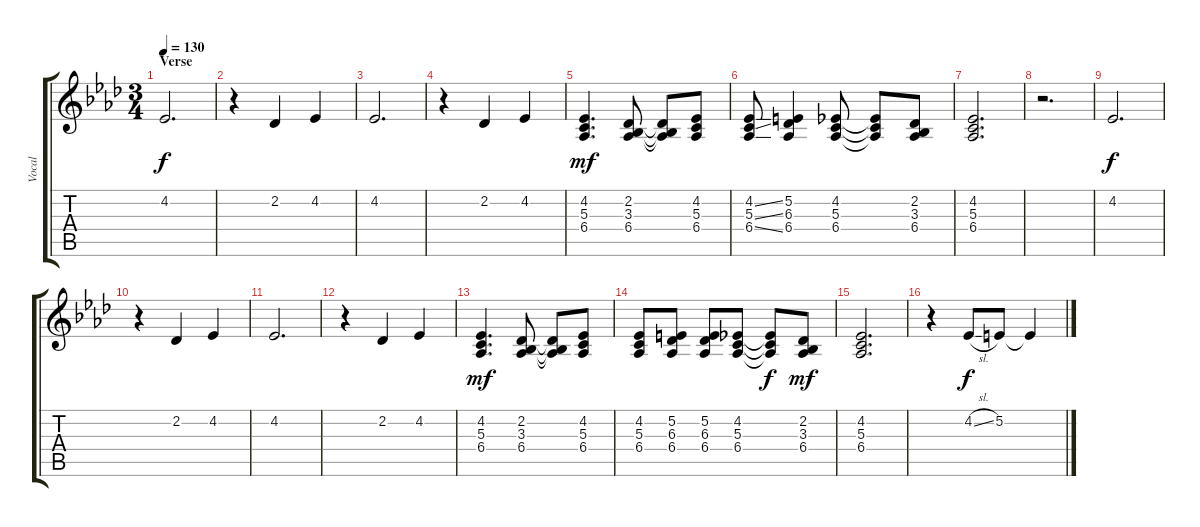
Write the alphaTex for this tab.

\track ("Vocal" "Vocal") {instrument tenorsax}
\staff {score tabs}
\tuning (E4 B3 G3 D3 A2 E2) {hide}
\ts (3 4)
\section ("" "Verse")
\tempo 130
\clef g2
\ks ab
4.2.2{d dy f} |
r.4 2.2.4 4.2.4 |
4.2.2{d} |
r.4 2.2.4 4.2.4 |
(4.2 5.3 6.4).4{d dy mf} (2.2 3.3 6.4).8 (2.2{t} 3.3{t} 6.4{t}).8 (4.2 5.3 6.4).8 |
(4.2{ss} 5.3{ss} 6.4{ss}).8 (5.2 6.3 6.4).4 (4.2 5.3 6.4).8 (4.2{t} 5.3{t} 6.4{t}).8 (2.2 3.3 6.4).8 |
(4.2 5.3 6.4).2{d} |
r.2{d} |
4.2.2{d dy f} |
r.4 2.2.4 4.2.4 |
4.2.2{d} |
r.4 2.2.4 4.2.4 |
(4.2 5.3 6.4).4{d dy mf} (2.2 3.3 6.4).8 (2.2{t} 3.3{t} 6.4{t}).8 (4.2 5.3 6.4).8 |
(4.2 5.3 6.4).8 (5.2 6.3 6.4).8 (5.2 6.3 6.4).8 (4.2 5.3 6.4).8 (4.2{t} 5.3{t} 6.4{t}).8{dy f} (2.2 3.3 6.4).8{dy mf} |
(4.2 5.3 6.4).2{d} |
r.4 4.2{sl}.8{dy f} 5.2.8 5.2{t}.4
